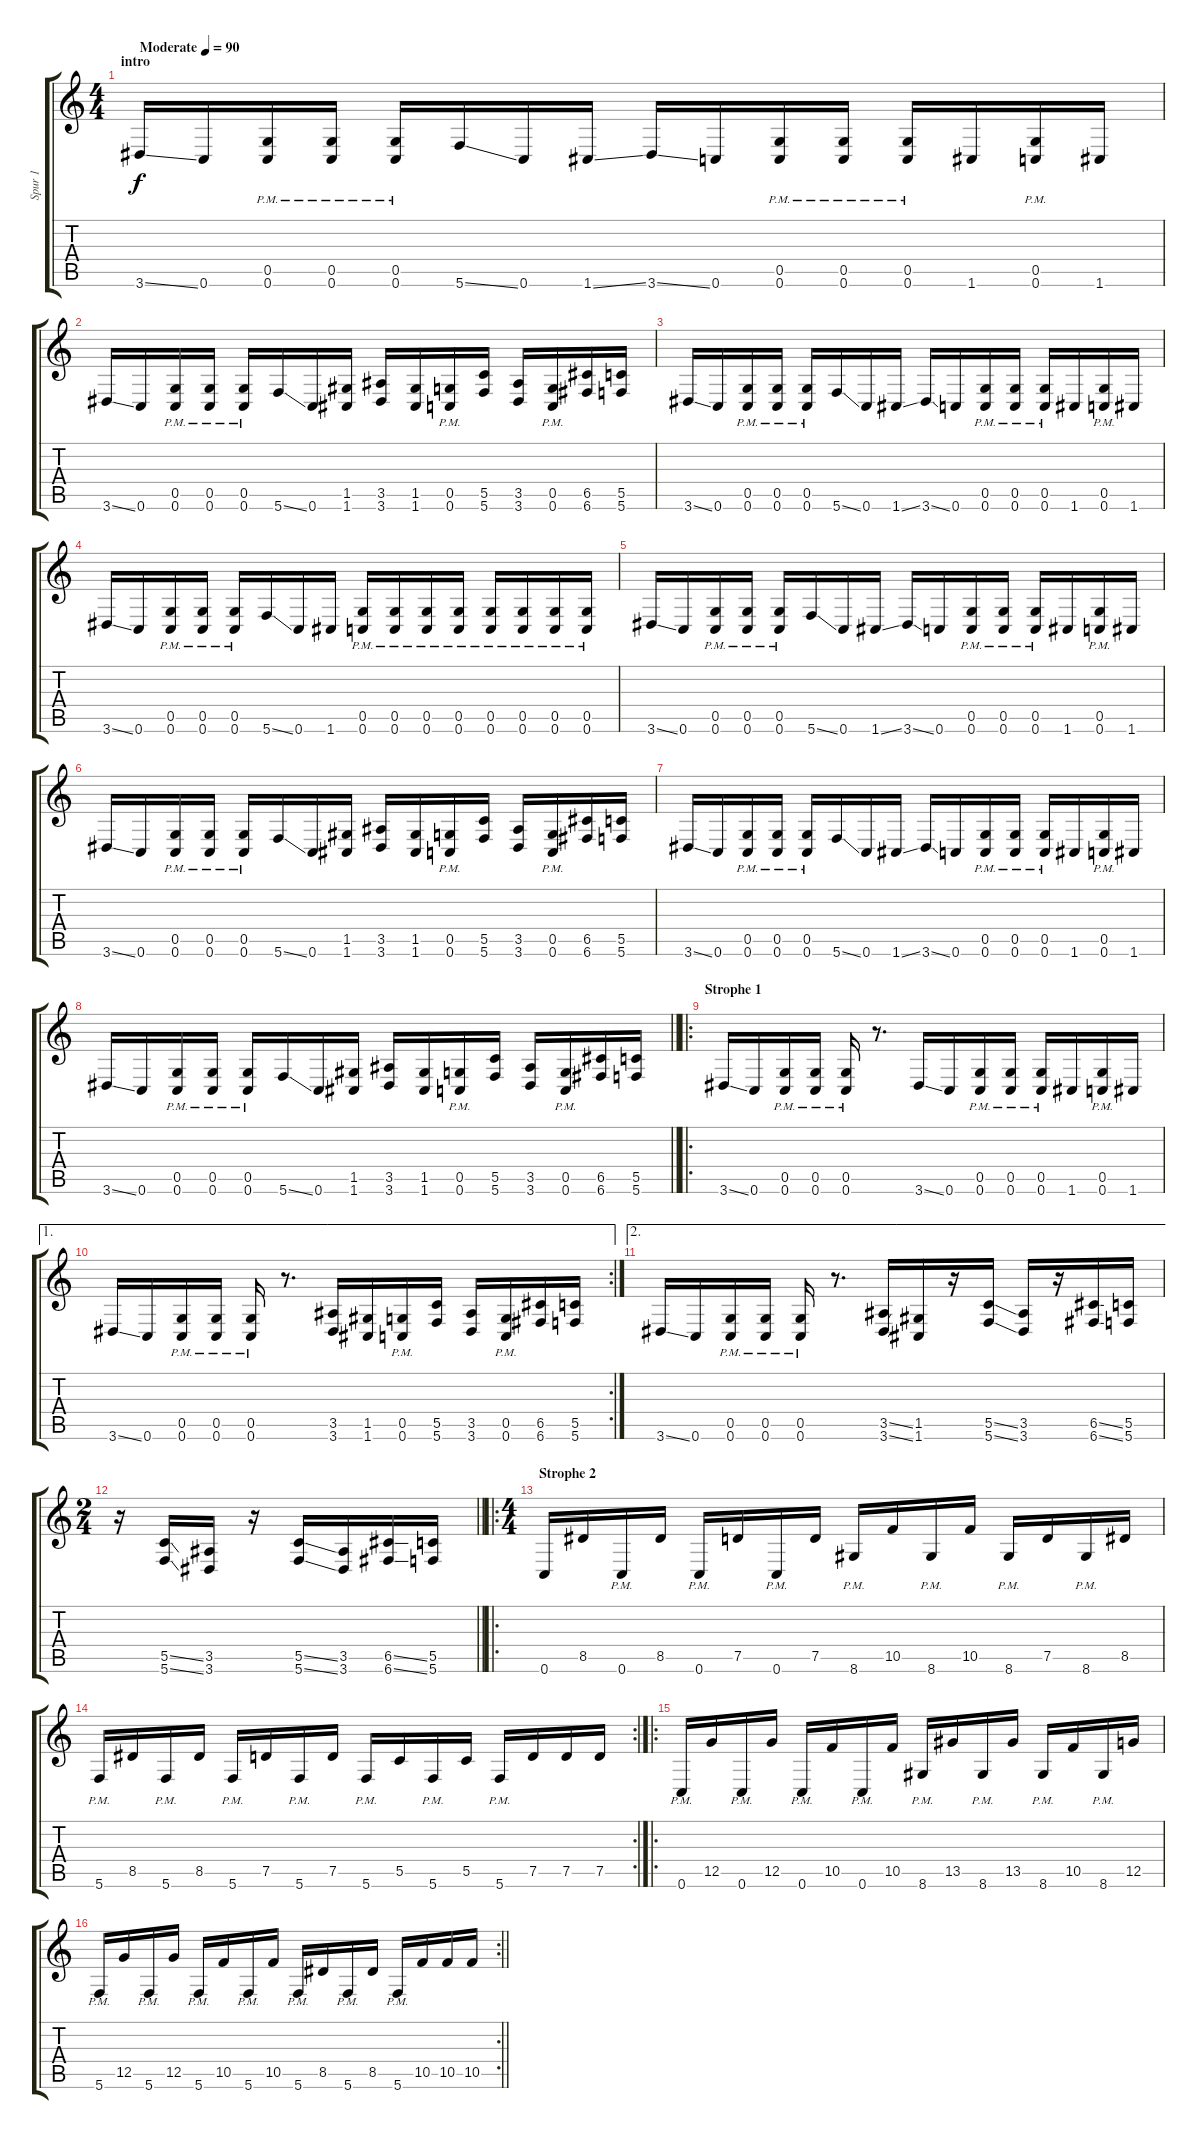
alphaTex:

\track ("Spur 1" "Spur 1") {instrument distortionguitar}
\staff {score tabs}
\tuning (D4 A3 F3 C3 G2 C2) {hide}
\ts (4 4)
\section ("" "intro")
\tempo (90 "Moderate")
\clef g2
\ks c
3.6{ss}.16{dy f instrument distortionguitar} 0.6.16 (0.5{pm} 0.6{pm}).16 (0.5{pm} 0.6{pm}).16 (0.5{pm} 0.6{pm}).16 5.6{ss}.16 0.6.16 1.6{ss}.16 3.6{ss}.16 0.6.16 (0.5{pm} 0.6{pm}).16 (0.5{pm} 0.6{pm}).16 (0.5{pm} 0.6{pm}).16 1.6.16 (0.5{pm} 0.6{pm}).16 1.6.16 |
3.6{ss}.16 0.6.16 (0.5{pm} 0.6{pm}).16 (0.5{pm} 0.6{pm}).16 (0.5{pm} 0.6{pm}).16 5.6{ss}.16 0.6.16 (1.5 1.6).16 (3.5 3.6).16 (1.5 1.6).16 (0.5{pm} 0.6{pm}).16 (5.5 5.6).16 (3.5 3.6).16 (0.5{pm} 0.6{pm}).16 (6.5 6.6).16 (5.5 5.6).16 |
3.6{ss}.16 0.6.16 (0.5{pm} 0.6{pm}).16 (0.5{pm} 0.6{pm}).16 (0.5{pm} 0.6{pm}).16 5.6{ss}.16 0.6.16 1.6{ss}.16 3.6{ss}.16 0.6.16 (0.5{pm} 0.6{pm}).16 (0.5{pm} 0.6{pm}).16 (0.5{pm} 0.6{pm}).16 1.6.16 (0.5{pm} 0.6{pm}).16 1.6.16 |
3.6{ss}.16 0.6.16 (0.5{pm} 0.6{pm}).16 (0.5{pm} 0.6{pm}).16 (0.5{pm} 0.6{pm}).16 5.6{ss}.16 0.6.16 1.6.16 (0.5{pm} 0.6{pm}).16 (0.5{pm} 0.6{pm}).16 (0.5{pm} 0.6{pm}).16 (0.5{pm} 0.6{pm}).16 (0.5{pm} 0.6{pm}).16 (0.5{pm} 0.6{pm}).16 (0.5{pm} 0.6{pm}).16 (0.5{pm} 0.6{pm}).16 |
3.6{ss}.16 0.6.16 (0.5{pm} 0.6{pm}).16 (0.5{pm} 0.6{pm}).16 (0.5{pm} 0.6{pm}).16 5.6{ss}.16 0.6.16 1.6{ss}.16 3.6{ss}.16 0.6.16 (0.5{pm} 0.6{pm}).16 (0.5{pm} 0.6{pm}).16 (0.5{pm} 0.6{pm}).16 1.6.16 (0.5{pm} 0.6{pm}).16 1.6.16 |
3.6{ss}.16 0.6.16 (0.5{pm} 0.6{pm}).16 (0.5{pm} 0.6{pm}).16 (0.5{pm} 0.6{pm}).16 5.6{ss}.16 0.6.16 (1.5 1.6).16 (3.5 3.6).16 (1.5 1.6).16 (0.5{pm} 0.6{pm}).16 (5.5 5.6).16 (3.5 3.6).16 (0.5{pm} 0.6{pm}).16 (6.5 6.6).16 (5.5 5.6).16 |
3.6{ss}.16 0.6.16 (0.5{pm} 0.6{pm}).16 (0.5{pm} 0.6{pm}).16 (0.5{pm} 0.6{pm}).16 5.6{ss}.16 0.6.16 1.6{ss}.16 3.6{ss}.16 0.6.16 (0.5{pm} 0.6{pm}).16 (0.5{pm} 0.6{pm}).16 (0.5{pm} 0.6{pm}).16 1.6.16 (0.5{pm} 0.6{pm}).16 1.6.16 |
\barLineRight lightlight
3.6{ss}.16 0.6.16 (0.5{pm} 0.6{pm}).16 (0.5{pm} 0.6{pm}).16 (0.5{pm} 0.6{pm}).16 5.6{ss}.16 0.6.16 (1.5 1.6).16 (3.5 3.6).16 (1.5 1.6).16 (0.5{pm} 0.6{pm}).16 (5.5 5.6).16 (3.5 3.6).16 (0.5{pm} 0.6{pm}).16 (6.5 6.6).16 (5.5 5.6).16 |
\ro
\section ("" "Strophe 1")
3.6{ss}.16 0.6.16 (0.5{pm} 0.6{pm}).16 (0.5{pm} 0.6{pm}).16 (0.5{pm} 0.6{pm}).16 r.8{d} 3.6{ss}.16 0.6.16 (0.5{pm} 0.6{pm}).16 (0.5{pm} 0.6{pm}).16 (0.5{pm} 0.6{pm}).16 1.6.16 (0.5{pm} 0.6{pm}).16 1.6.16 |
\ae 1
\rc 2
3.6{ss}.16 0.6.16 (0.5{pm} 0.6{pm}).16 (0.5{pm} 0.6{pm}).16 (0.5{pm} 0.6{pm}).16 r.8{d} (3.5 3.6).16 (1.5 1.6).16 (0.5{pm} 0.6{pm}).16 (5.5 5.6).16 (3.5 3.6).16 (0.5{pm} 0.6{pm}).16 (6.5 6.6).16 (5.5 5.6).16 |
\ae 2
3.6{ss}.16 0.6.16 (0.5{pm} 0.6{pm}).16 (0.5{pm} 0.6{pm}).16 (0.5{pm} 0.6{pm}).16 r.8{d} (3.5{ss} 3.6{ss}).16 (1.5 1.6).16 r.16 (5.5{ss} 5.6{ss}).16 (3.5 3.6).16 r.16 (6.5{ss} 6.6{ss}).16 (5.5 5.6).16 |
\ts (2 4)
\barLineRight lightlight
r.16 (5.5{ss} 5.6{ss}).16 (3.5 3.6).16 r.16 (5.5{ss} 5.6{ss}).16 (3.5 3.6).16 (6.5{ss} 6.6{ss}).16 (5.5 5.6).16 |
\ro
\ts (4 4)
\section ("" "Strophe 2")
0.6.16 8.5.16 0.6{pm}.16 8.5.16 0.6{pm}.16 7.5.16 0.6{pm}.16 7.5.16 8.6{pm}.16 10.5.16 8.6{pm}.16 10.5.16 8.6{pm}.16 7.5.16 8.6{pm}.16 8.5.16 |
\rc 2
5.6{pm}.16 8.5.16 5.6{pm}.16 8.5.16 5.6{pm}.16 7.5.16 5.6{pm}.16 7.5.16 5.6{pm}.16 5.5.16 5.6{pm}.16 5.5.16 5.6{pm}.16 7.5.16 7.5.16 7.5.16 |
\ro
0.6{pm}.16 12.5.16 0.6{pm}.16 12.5.16 0.6{pm}.16 10.5.16 0.6{pm}.16 10.5.16 8.6{pm}.16 13.5.16 8.6{pm}.16 13.5.16 8.6{pm}.16 10.5.16 8.6{pm}.16 12.5.16 |
\rc 2
\barLineRight lightlight
5.6{pm}.16 12.5.16 5.6{pm}.16 12.5.16 5.6{pm}.16 10.5.16 5.6{pm}.16 10.5.16 5.6{pm}.16 8.5.16 5.6{pm}.16 8.5.16 5.6{pm}.16 10.5.16 10.5.16 10.5.16
